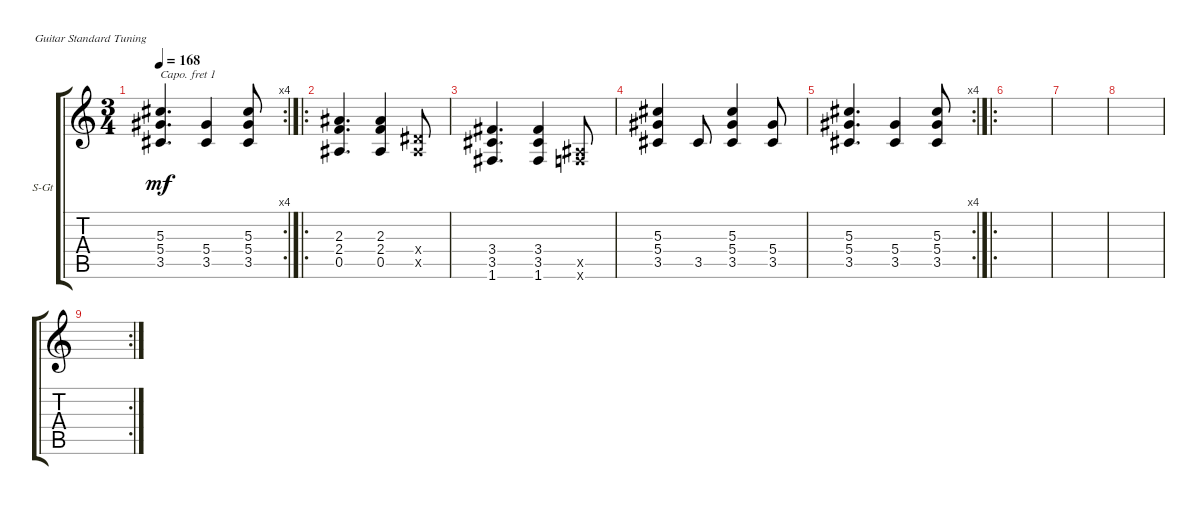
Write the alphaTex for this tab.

\defaultSystemsLayout 4
\bracketExtendMode groupsimilarinstruments
\firstSystemTrackNameOrientation horizontal
\otherSystemsTrackNameOrientation horizontal
\track ("Steel Guitar" "S-Gt") {instrument acousticguitarsteel}
\staff {score tabs}
\capo 1
\tuning (E4 B3 G3 D3 A2 E2)
\rc 4
\ts (3 4)
\tempo 168
\clef g2
\ks c
(3.5 5.4 5.3).4{d dy mf} (5.4 3.5).4 (3.5 5.4 5.3).8 |
\ro
(0.5 2.4 2.3).4{d} (0.5 2.4 2.3).4 (0.5{x} 0.4{x}).8 |
(1.6 3.5 3.4).4{d} (1.6 3.5 3.4).4 (0.5{x} 0.6{x}).8 |
(3.5 5.4 5.3).4 3.5.8 (3.5 5.4 5.3).4 (3.5 5.4).8 |
\rc 4
(3.5 5.4 5.3).4{d} (5.4 3.5).4 (3.5 5.4 5.3).8 |
\ro
|
|
|
\rc 2
